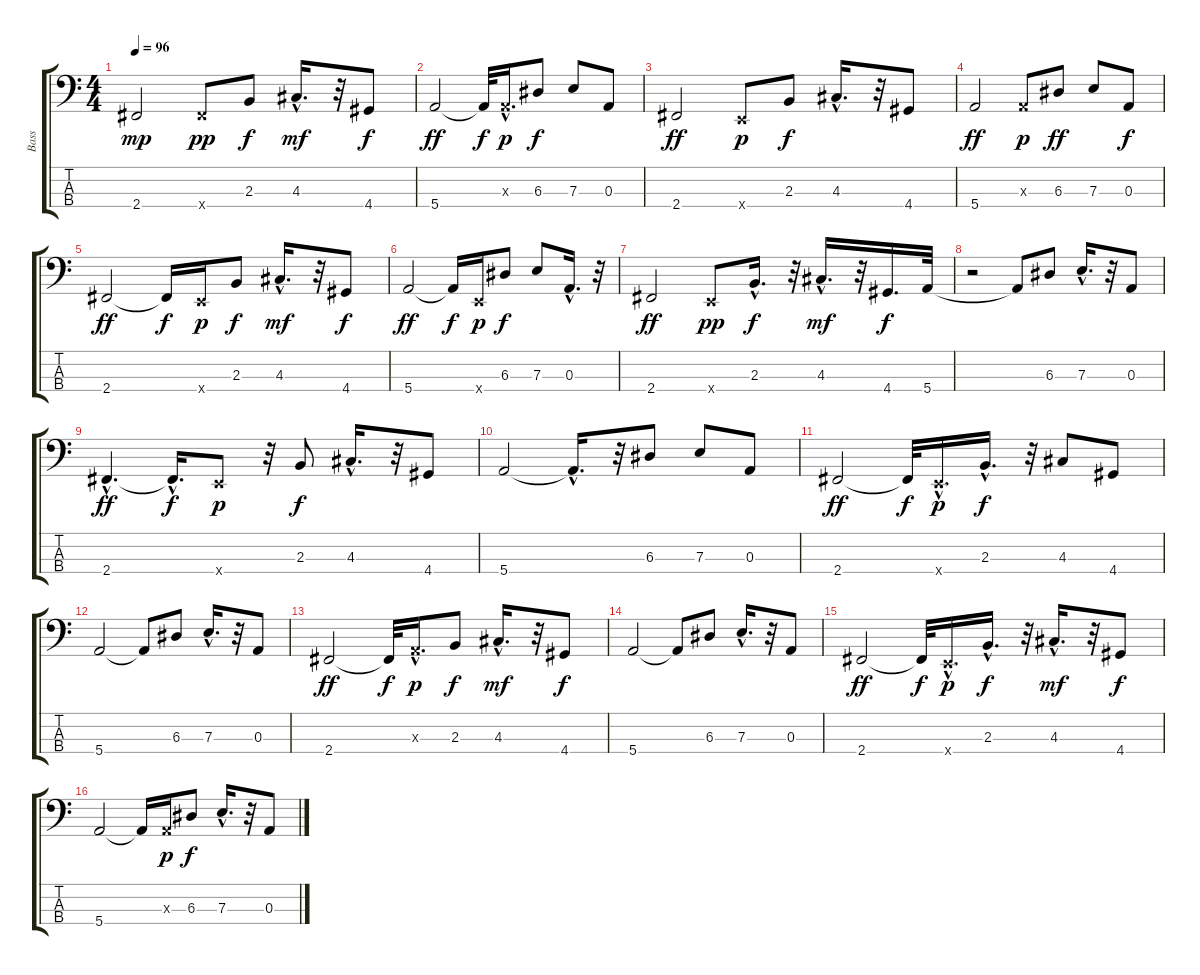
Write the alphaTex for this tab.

\track ("Bass" "Bass") {instrument electricbassfinger}
\staff {score tabs}
\tuning (G2 D2 A1 E1) {hide}
\ts (4 4)
\tempo 96
\clef f4
\ks c
2.4.2{dy mp instrument electricbassfinger} 2.4{x}.8{dy pp} 2.3.8{dy f} 4.3{hac}.16{d dy mf} r.32 4.4.8{dy f} |
5.4.2{dy ff} 5.4{t}.32{dy f} 0.3{hac x}.16{d dy p} 6.3.8{dy f} 7.3.8 0.3.8 |
2.4.2{dy ff} 0.4{x}.8{dy p} 2.3.8{dy f} 4.3{hac}.16{d} r.32 4.4.8 |
5.4.2{dy ff} 0.3{x}.8{dy p} 6.3.8{dy ff} 7.3.8 0.3.8{dy f} |
2.4.2{dy ff} 2.4{t}.16{dy f} 0.4{x}.16{dy p} 2.3.8{dy f} 4.3{hac}.16{d dy mf} r.32 4.4.8{dy f} |
5.4.2{dy ff} 5.4{t}.16{dy f} 0.4{x}.16{dy p} 6.3.8{dy f} 7.3.8 0.3{hac}.16{d} r.32 |
2.4.2{dy ff} 0.4{x}.8{dy pp} 2.3{hac}.16{d dy f} r.32 4.3{hac}.16{d dy mf} r.32 4.4.16{d dy f} 5.4.32 |
r.2 5.4{t}.8 6.3.8 7.3{hac}.16{d} r.32 0.3.8 |
2.4{hac}.4{d dy ff} 2.4{hac t}.16{d dy f} 0.4{x}.8{dy p} r.32 2.3.8{dy f} 4.3{hac}.16{d} r.32 4.4.8 |
5.4.2 5.4{hac t}.16{d} r.32 6.3.8 7.3.8 0.3.8 |
2.4.2{dy ff} 2.4{t}.32{dy f} 0.4{hac x}.16{d dy p} 2.3{hac}.16{d dy f} r.32 4.3.8 4.4.8 |
5.4.2 5.4{t}.8 6.3.8 7.3{hac}.16{d} r.32 0.3.8 |
2.4.2{dy ff} 2.4{t}.32{dy f} 0.3{hac x}.16{d dy p} 2.3.8{dy f} 4.3{hac}.16{d dy mf} r.32 4.4.8{dy f} |
5.4.2 5.4{t}.8 6.3.8 7.3{hac}.16{d} r.32 0.3.8 |
2.4.2{dy ff} 2.4{t}.32{dy f} 0.4{hac x}.16{d dy p} 2.3{hac}.16{d dy f} r.32 4.3{hac}.16{d dy mf} r.32 4.4.8{dy f} |
5.4.2 5.4{t}.16 0.3{x}.16{dy p} 6.3.8{dy f} 7.3{hac}.16{d} r.32 0.3.8
